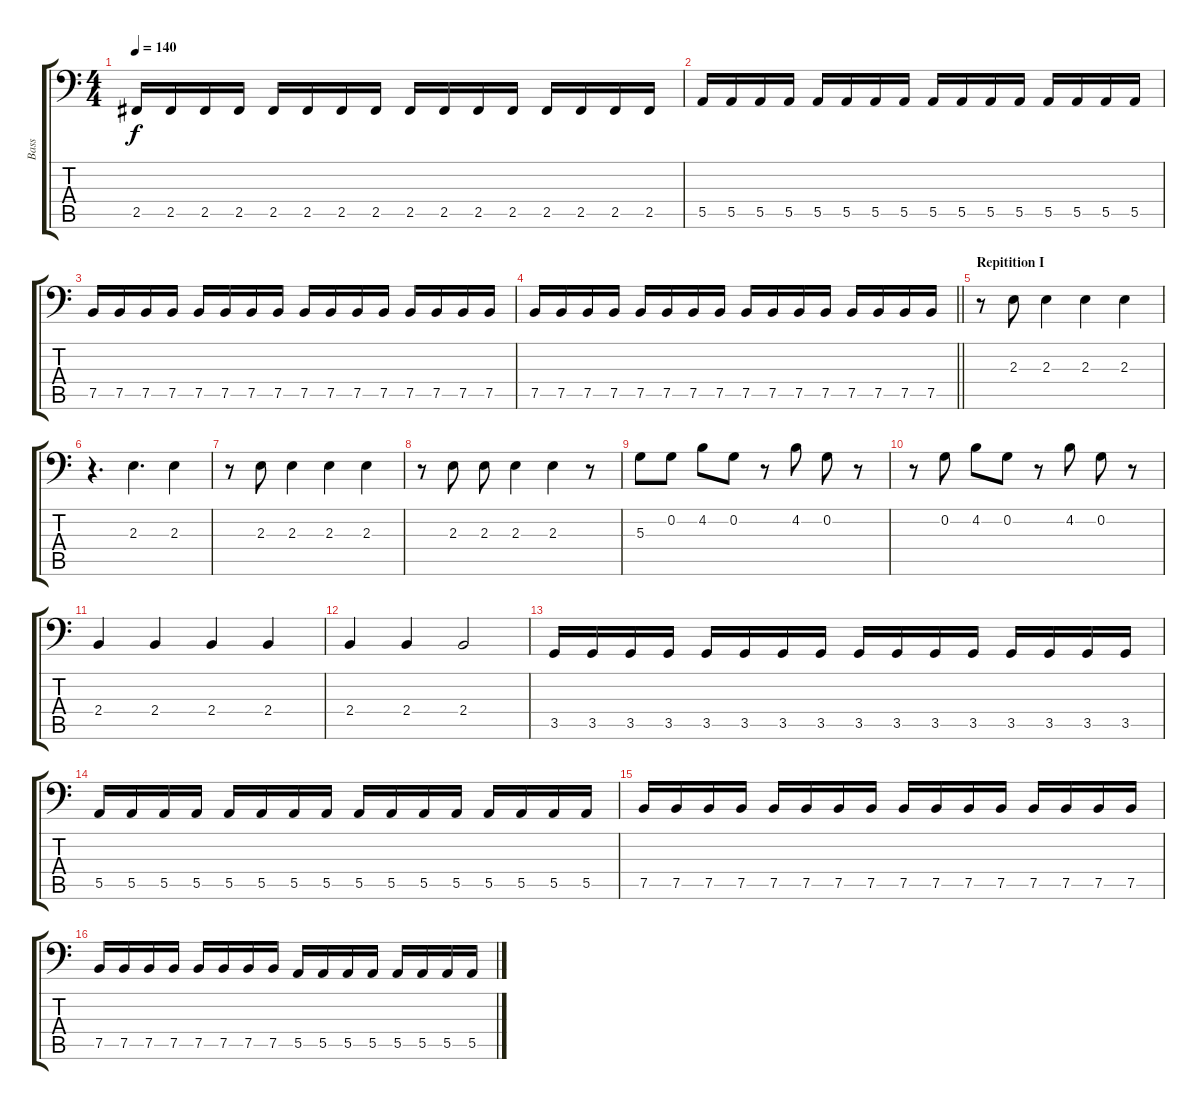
\track ("Bass" "Bass") {instrument electricbassfinger}
\staff {score tabs}
\tuning (C3 G2 D2 A1 E1 B0) {hide}
\ts (4 4)
\tempo 140
\clef f4
\ks c
2.5.16{dy f} 2.5.16 2.5.16 2.5.16 2.5.16 2.5.16 2.5.16 2.5.16 2.5.16 2.5.16 2.5.16 2.5.16 2.5.16 2.5.16 2.5.16 2.5.16 |
5.5.16 5.5.16 5.5.16 5.5.16 5.5.16 5.5.16 5.5.16 5.5.16 5.5.16 5.5.16 5.5.16 5.5.16 5.5.16 5.5.16 5.5.16 5.5.16 |
7.5.16 7.5.16 7.5.16 7.5.16 7.5.16 7.5.16 7.5.16 7.5.16 7.5.16 7.5.16 7.5.16 7.5.16 7.5.16 7.5.16 7.5.16 7.5.16 |
\barLineRight lightlight
7.5.16 7.5.16 7.5.16 7.5.16 7.5.16 7.5.16 7.5.16 7.5.16 7.5.16 7.5.16 7.5.16 7.5.16 7.5.16 7.5.16 7.5.16 7.5.16 |
\section ("" "Repitition I")
r.8 2.3.8 2.3.4 2.3.4 2.3.4 |
r.4{d} 2.3.4{d} 2.3.4 |
r.8 2.3.8 2.3.4 2.3.4 2.3.4 |
r.8 2.3.8 2.3.8 2.3.4 2.3.4 r.8 |
5.3.8 0.2.8 4.2.8 0.2.8 r.8 4.2.8 0.2.8 r.8 |
r.8 0.2.8 4.2.8 0.2.8 r.8 4.2.8 0.2.8 r.8 |
2.4.4 2.4.4 2.4.4 2.4.4 |
2.4.4 2.4.4 2.4.2 |
3.5.16 3.5.16 3.5.16 3.5.16 3.5.16 3.5.16 3.5.16 3.5.16 3.5.16 3.5.16 3.5.16 3.5.16 3.5.16 3.5.16 3.5.16 3.5.16 |
5.5.16 5.5.16 5.5.16 5.5.16 5.5.16 5.5.16 5.5.16 5.5.16 5.5.16 5.5.16 5.5.16 5.5.16 5.5.16 5.5.16 5.5.16 5.5.16 |
7.5.16 7.5.16 7.5.16 7.5.16 7.5.16 7.5.16 7.5.16 7.5.16 7.5.16 7.5.16 7.5.16 7.5.16 7.5.16 7.5.16 7.5.16 7.5.16 |
7.5.16 7.5.16 7.5.16 7.5.16 7.5.16 7.5.16 7.5.16 7.5.16 5.5.16 5.5.16 5.5.16 5.5.16 5.5.16 5.5.16 5.5.16 5.5.16
